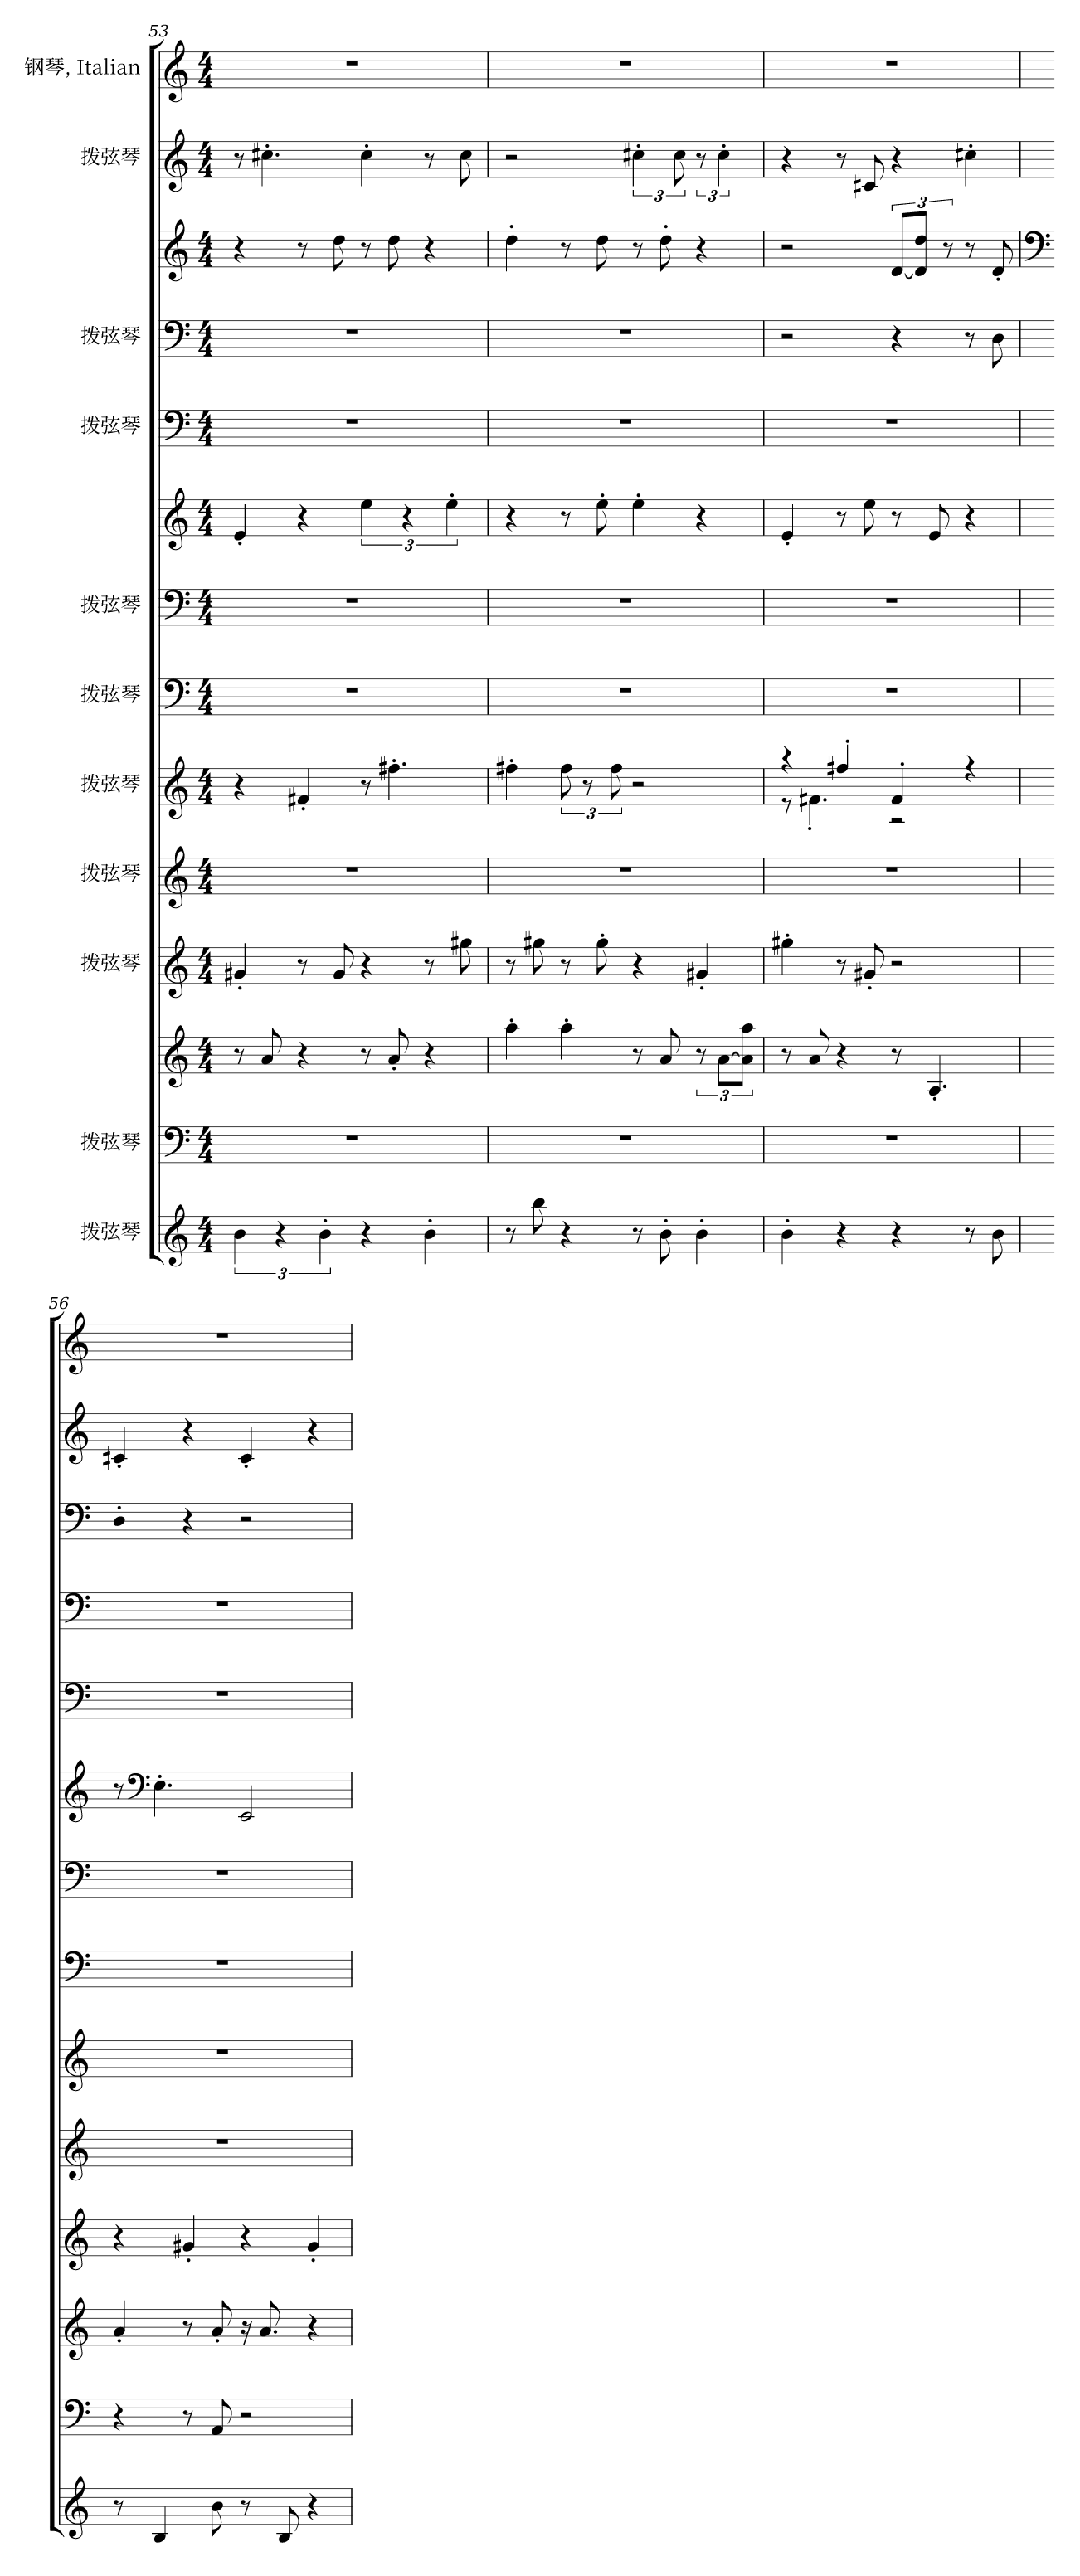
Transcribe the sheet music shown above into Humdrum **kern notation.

**kern	**kern	**kern	**kern	**kern	**kern	**kern	**kern	**kern	**kern	**kern	**kern	**kern	**kern
*part11	*part10	*part10	*part9	*part8	*part7	*part6	*part5	*part5	*part4	*part3	*part3	*part2	*part1
*staff14	*staff13	*staff12	*staff11	*staff10	*staff9	*staff8	*staff7	*staff6	*staff5	*staff4	*staff3	*staff2	*staff1
*I"拨弦琴	*I"拨弦琴	*	*I"拨弦琴	*I"拨弦琴	*I"拨弦琴	*I"拨弦琴	*I"拨弦琴	*	*I"拨弦琴	*I"拨弦琴	*	*I"拨弦琴	*I"钢琴, Italian
*clefG2	*clefF4	*clefG2	*clefG2	*clefG2	*clefG2	*clefF4	*clefF4	*clefG2	*clefF4	*clefF4	*clefG2	*clefG2	*clefG2
*k[]	*k[]	*k[]	*k[]	*k[]	*k[]	*k[]	*k[]	*k[]	*k[]	*k[]	*k[]	*k[]	*k[]
*M4/4	*M4/4	*M4/4	*M4/4	*M4/4	*M4/4	*M4/4	*M4/4	*M4/4	*M4/4	*M4/4	*M4/4	*M4/4	*M4/4
=53	=53	=53	=53	=53	=53	=53	=53	=53	=53	=53	=53	=53	=53
6b\	1r	8r	4g#X'/	1r	4r	1r	1r	4e'/	1r	1r	4r	8r	1r
.	.	8a/	.	.	.	.	.	.	.	.	.	4.cc#X'\	.
6r	.	.	.	.	.	.	.	.	.	.	.	.	.
.	.	4r	8r	.	4f#X'/	.	.	4r	.	.	8r	.	.
6b'\	.	.	.	.	.	.	.	.	.	.	.	.	.
.	.	.	8g#/	.	.	.	.	.	.	.	8dd\	.	.
4r	.	8r	4r	.	8r	.	.	6ee\	.	.	8r	4cc#'\	.
.	.	8a'/	.	.	4.ff#X'\	.	.	.	.	.	8dd\	.	.
.	.	.	.	.	.	.	.	6r	.	.	.	.	.
4b'\	.	4r	8r	.	.	.	.	.	.	.	4r	8r	.
.	.	.	.	.	.	.	.	6ee'\	.	.	.	.	.
.	.	.	8gg#X\	.	.	.	.	.	.	.	.	8cc#\	.
=54	=54	=54	=54	=54	=54	=54	=54	=54	=54	=54	=54	=54	=54
8r	1r	4aa'\	8r	1r	4ff#X'\	1r	1r	4r	1r	1r	4dd'\	2r	1r
8bb\	.	.	8gg#X\	.	.	.	.	.	.	.	.	.	.
4r	.	4aa'\	8r	.	12ff#\	.	.	8r	.	.	8r	.	.
.	.	.	.	.	12r	.	.	.	.	.	.	.	.
.	.	.	8gg#'\	.	.	.	.	8ee'\	.	.	8dd\	.	.
.	.	.	.	.	12ff#\	.	.	.	.	.	.	.	.
8r	.	8r	4r	.	2r	.	.	4ee'\	.	.	8r	6cc#X'\	.
8b'\	.	8a/	.	.	.	.	.	.	.	.	8dd'\	.	.
.	.	.	.	.	.	.	.	.	.	.	.	12cc#\	.
4b'\	.	12r	4g#X'/	.	.	.	.	4r	.	.	4r	12r	.
.	.	[12a\L	.	.	.	.	.	.	.	.	.	6cc#'\	.
.	.	12a\] 12aa\J	.	.	.	.	.	.	.	.	.	.	.
!!LO:PB:g=z
=55	=55	=55	=55	=55	=55	=55	=55	=55	=55	=55	=55	=55	=55
*	*	*	*	*	*^	*	*	*	*	*	*	*	*
4b'\	1r	8r	4gg#X'\	1r	4r	8r	1r	1r	4e'/	1r	2r	2r	4r	1r
.	.	8a/	.	.	.	4.f#X'\	.	.	.	.	.	.	.	.
4r	.	4r	8r	.	4ff#X'/	.	.	.	8r	.	.	.	8r	.
.	.	.	8g#X'/	.	.	.	.	.	8ee\	.	.	.	8c#X/	.
4r	.	8r	2r	.	4f#'/	2r	.	.	8r	.	4r	[12d/L	4r	.
.	.	.	.	.	.	.	.	.	.	.	.	12d/] 12dd/J	.	.
.	.	4.A'/	.	.	.	.	.	.	8e/	.	.	.	.	.
.	.	.	.	.	.	.	.	.	.	.	.	12r	.	.
8r	.	.	.	.	4r	.	.	.	4r	.	8r	8r	4cc#X'\	.
8b\	.	.	.	.	.	.	.	.	.	.	8D\	8d'/	.	.
*	*	*	*	*	*v	*v	*	*	*	*	*	*	*	*
=56	=56	=56	=56	=56	=56	=56	=56	=56	=56	=56	=56	=56	=56
*	*	*	*	*	*	*	*	*	*	*	*clefF4	*	*
8r	4r	4a'/	4r	1r	1r	1r	1r	8r	1r	1r	4D'\	4c#X'/	1r
*	*	*	*	*	*	*	*	*clefF4	*	*	*	*	*
4B/	.	.	.	.	.	.	.	4.E'\	.	.	.	.	.
.	8r	8r	4g#X'/	.	.	.	.	.	.	.	4r	4r	.
8b\	8AA/	8a'/	.	.	.	.	.	.	.	.	.	.	.
8r	2r	16r	4r	.	.	.	.	2EE/	.	.	2r	4c#'/	.
.	.	8.a/	.	.	.	.	.	.	.	.	.	.	.
8B/	.	.	.	.	.	.	.	.	.	.	.	.	.
4r	.	4r	4g#'/	.	.	.	.	.	.	.	.	4r	.
=	=	=	=	=	=	=	=	=	=	=	=	=	=
*-	*-	*-	*-	*-	*-	*-	*-	*-	*-	*-	*-	*-	*-
